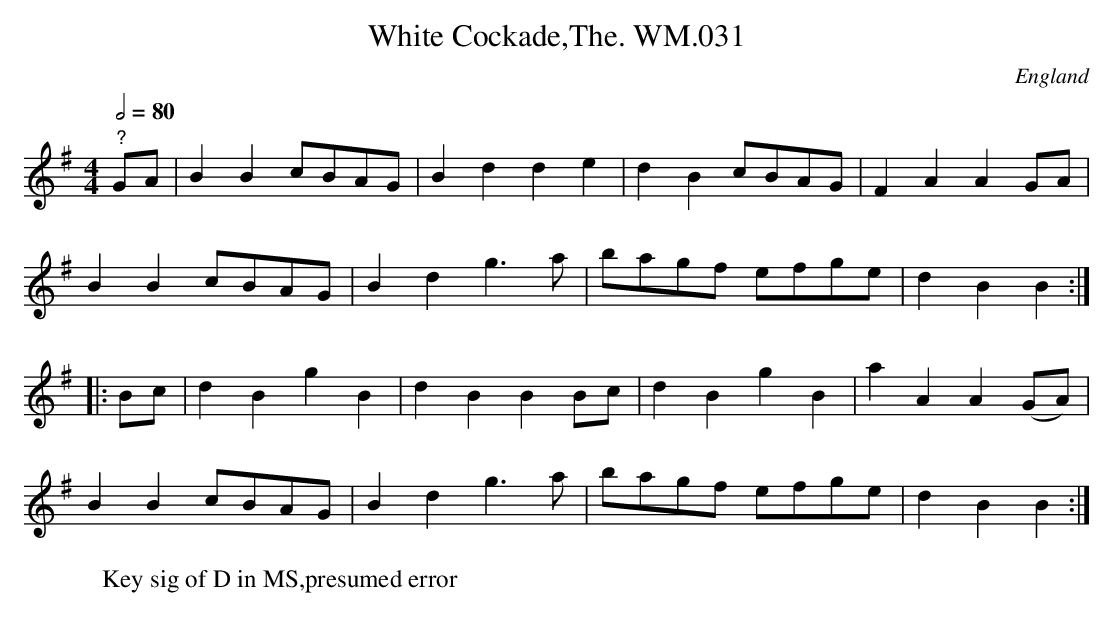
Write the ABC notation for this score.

X:1
T:White Cockade,The. WM.031
L:1/4
M:4/4
O:England
Q:1/2=80
K:G
"?"G/A/|BBc/B/A/G/|Bdde|dBc/B/A/G/|FAAG/A/|!
BBc/B/A/G/|Bdg>a|b/a/g/f/ e/f/g/e/|dBB:|!
|:B/c/|dBgB|dBBB/c/|dBgB|aAA(G/A/)|!
BBc/B/A/G/|Bdg>a|b/a/g/f/ e/f/g/e/|dBB:|
W:Key sig of D in MS,presumed error
